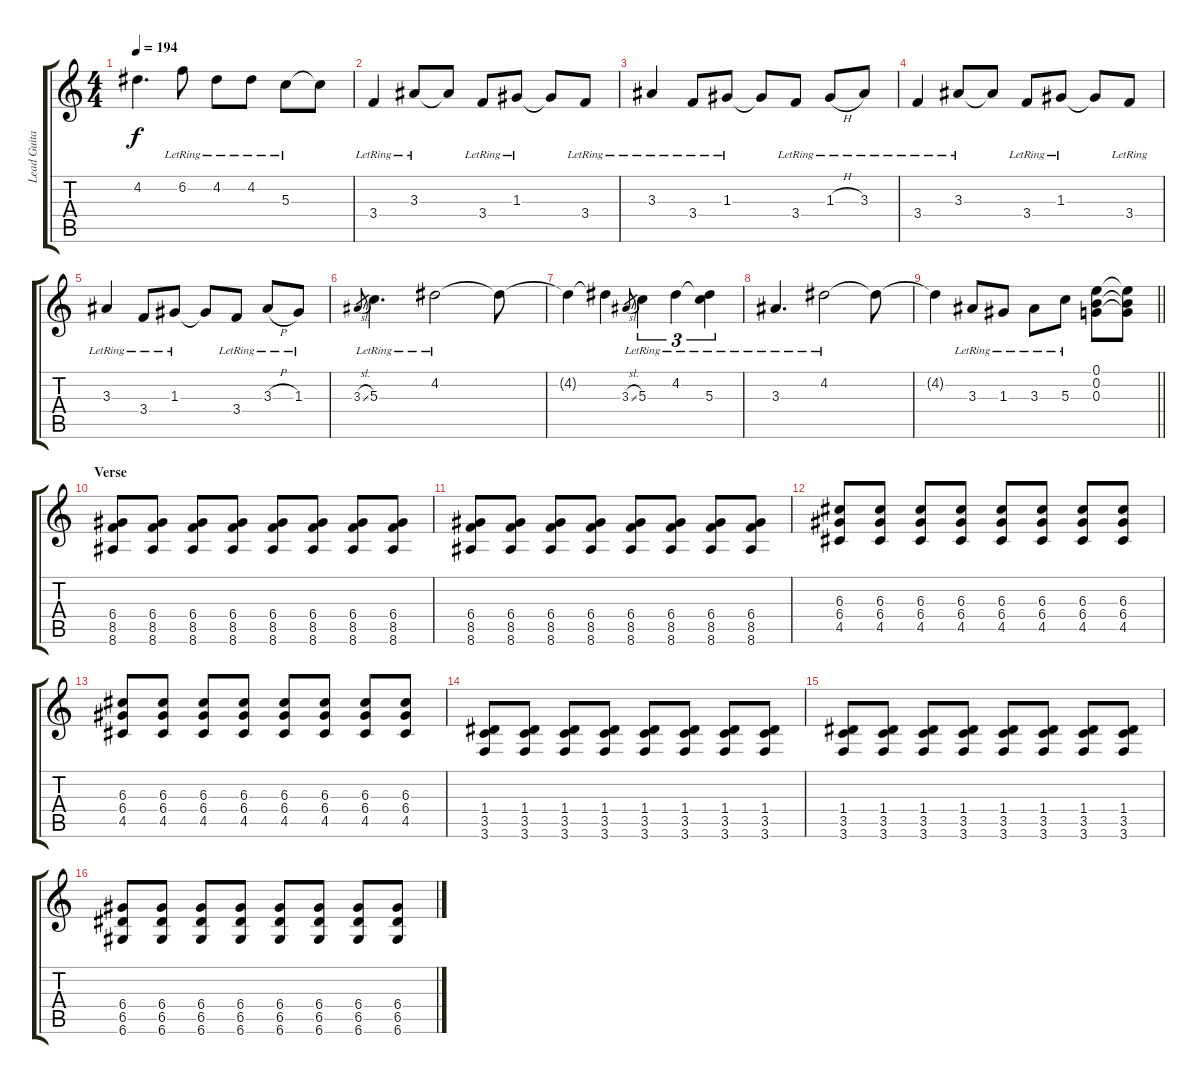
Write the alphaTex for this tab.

\track ("Lead Guitar" "Lead Guita") {instrument distortionguitar}
\staff {score tabs}
\tuning (E4 B3 G3 D3 A2 D2) {hide}
\ts (4 4)
\tempo 194
\clef g2
\ks c
4.2{t}.4{d dy f} 6.2{lr}.8 4.2{lr}.8 4.2{lr}.8 5.3{lr}.8 5.3{t}.8 |
3.4{lr}.4 3.3{lr}.8 3.3{t}.8 3.4{lr}.8 1.3{lr}.8 1.3{t}.8 3.4{lr}.8 |
3.3{lr}.4 3.4{lr}.8 1.3{lr}.8 1.3{t}.8 3.4{lr}.8 1.3{h lr}.8 3.3{lr}.8 |
3.4{lr}.4 3.3{lr}.8 3.3{t}.8 3.4{lr}.8 1.3{lr}.8 1.3{t}.8 3.4{lr}.8 |
3.3{lr}.4 3.4{lr}.8 1.3{lr}.8 1.3{t}.8 3.4{lr}.8 3.3{h lr}.8 1.3{lr}.8 |
3.3{sl}.8{gr} 5.3{lr}.4{d} 4.2{lr}.2 4.2{t}.8 |
4.2{t}.4 4.2{t}.4 3.3{sl}.8{gr} 5.3{lr}.4{tu (3 2)} 4.2{lr}.4{tu (3 2)} (4.2{t} 5.3{lr}).4{tu (3 2)} |
3.3{lr}.4{d} 4.2{lr}.2 4.2{t}.8 |
\barLineRight lightlight
4.2{t}.4 3.3{lr}.8 1.3{lr}.8 3.3{lr}.8 5.3{lr}.8 (0.1 0.2 0.3).8 (0.1{t} 0.2{t} 0.3{t}).8 |
\section ("" "Verse")
(6.4 8.5 8.6).8 (6.4 8.5 8.6).8 (6.4 8.5 8.6).8 (6.4 8.5 8.6).8 (6.4 8.5 8.6).8 (6.4 8.5 8.6).8 (6.4 8.5 8.6).8 (6.4 8.5 8.6).8 |
(6.4 8.5 8.6).8 (6.4 8.5 8.6).8 (6.4 8.5 8.6).8 (6.4 8.5 8.6).8 (6.4 8.5 8.6).8 (6.4 8.5 8.6).8 (6.4 8.5 8.6).8 (6.4 8.5 8.6).8 |
(6.3 6.4 4.5).8 (6.3 6.4 4.5).8 (6.3 6.4 4.5).8 (6.3 6.4 4.5).8 (6.3 6.4 4.5).8 (6.3 6.4 4.5).8 (6.3 6.4 4.5).8 (6.3 6.4 4.5).8 |
(6.3 6.4 4.5).8 (6.3 6.4 4.5).8 (6.3 6.4 4.5).8 (6.3 6.4 4.5).8 (6.3 6.4 4.5).8 (6.3 6.4 4.5).8 (6.3 6.4 4.5).8 (6.3 6.4 4.5).8 |
(1.4 3.5 3.6).8 (1.4 3.5 3.6).8 (1.4 3.5 3.6).8 (1.4 3.5 3.6).8 (1.4 3.5 3.6).8 (1.4 3.5 3.6).8 (1.4 3.5 3.6).8 (1.4 3.5 3.6).8 |
(1.4 3.5 3.6).8 (1.4 3.5 3.6).8 (1.4 3.5 3.6).8 (1.4 3.5 3.6).8 (1.4 3.5 3.6).8 (1.4 3.5 3.6).8 (1.4 3.5 3.6).8 (1.4 3.5 3.6).8 |
(6.4 6.5 6.6).8 (6.4 6.5 6.6).8 (6.4 6.5 6.6).8 (6.4 6.5 6.6).8 (6.4 6.5 6.6).8 (6.4 6.5 6.6).8 (6.4 6.5 6.6).8 (6.4 6.5 6.6).8
